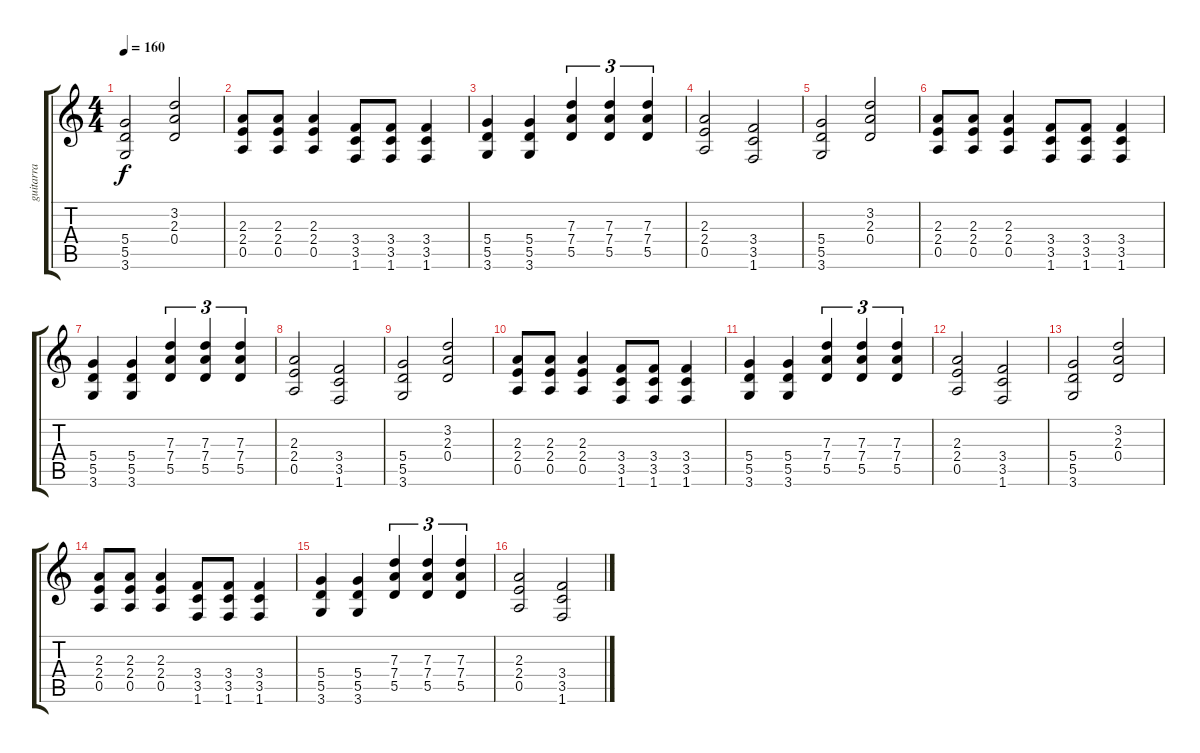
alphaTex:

\track ("guitarra" "guitarra") {instrument distortionguitar}
\staff {score tabs}
\tuning (E4 B3 G3 D3 A2 E2) {hide}
\ts (4 4)
\tempo 160
\clef g2
\ks c
(5.4 5.5 3.6).2{dy f} (3.2 2.3 0.4).2 |
(2.3 2.4 0.5).8 (2.3 2.4 0.5).8 (2.3 2.4 0.5).4 (3.4 3.5 1.6).8 (3.4 3.5 1.6).8 (3.4 3.5 1.6).4 |
(5.4 5.5 3.6).4 (5.4 5.5 3.6).4 (7.3 7.4 5.5).4{tu (3 2)} (7.3 7.4 5.5).4{tu (3 2)} (7.3 7.4 5.5).4{tu (3 2)} |
(2.3 2.4 0.5).2{instrument distortionguitar} (3.4 3.5 1.6).2 |
(5.4 5.5 3.6).2 (3.2 2.3 0.4).2 |
(2.3 2.4 0.5).8 (2.3 2.4 0.5).8 (2.3 2.4 0.5).4 (3.4 3.5 1.6).8 (3.4 3.5 1.6).8 (3.4 3.5 1.6).4 |
(5.4 5.5 3.6).4 (5.4 5.5 3.6).4 (7.3 7.4 5.5).4{tu (3 2)} (7.3 7.4 5.5).4{tu (3 2)} (7.3 7.4 5.5).4{tu (3 2)} |
(2.3 2.4 0.5).2{instrument distortionguitar} (3.4 3.5 1.6).2 |
(5.4 5.5 3.6).2 (3.2 2.3 0.4).2 |
(2.3 2.4 0.5).8 (2.3 2.4 0.5).8 (2.3 2.4 0.5).4 (3.4 3.5 1.6).8 (3.4 3.5 1.6).8 (3.4 3.5 1.6).4 |
(5.4 5.5 3.6).4 (5.4 5.5 3.6).4 (7.3 7.4 5.5).4{tu (3 2)} (7.3 7.4 5.5).4{tu (3 2)} (7.3 7.4 5.5).4{tu (3 2)} |
(2.3 2.4 0.5).2{instrument distortionguitar} (3.4 3.5 1.6).2 |
(5.4 5.5 3.6).2 (3.2 2.3 0.4).2 |
(2.3 2.4 0.5).8 (2.3 2.4 0.5).8 (2.3 2.4 0.5).4 (3.4 3.5 1.6).8 (3.4 3.5 1.6).8 (3.4 3.5 1.6).4 |
(5.4 5.5 3.6).4 (5.4 5.5 3.6).4 (7.3 7.4 5.5).4{tu (3 2)} (7.3 7.4 5.5).4{tu (3 2)} (7.3 7.4 5.5).4{tu (3 2)} |
(2.3 2.4 0.5).2{instrument distortionguitar} (3.4 3.5 1.6).2
